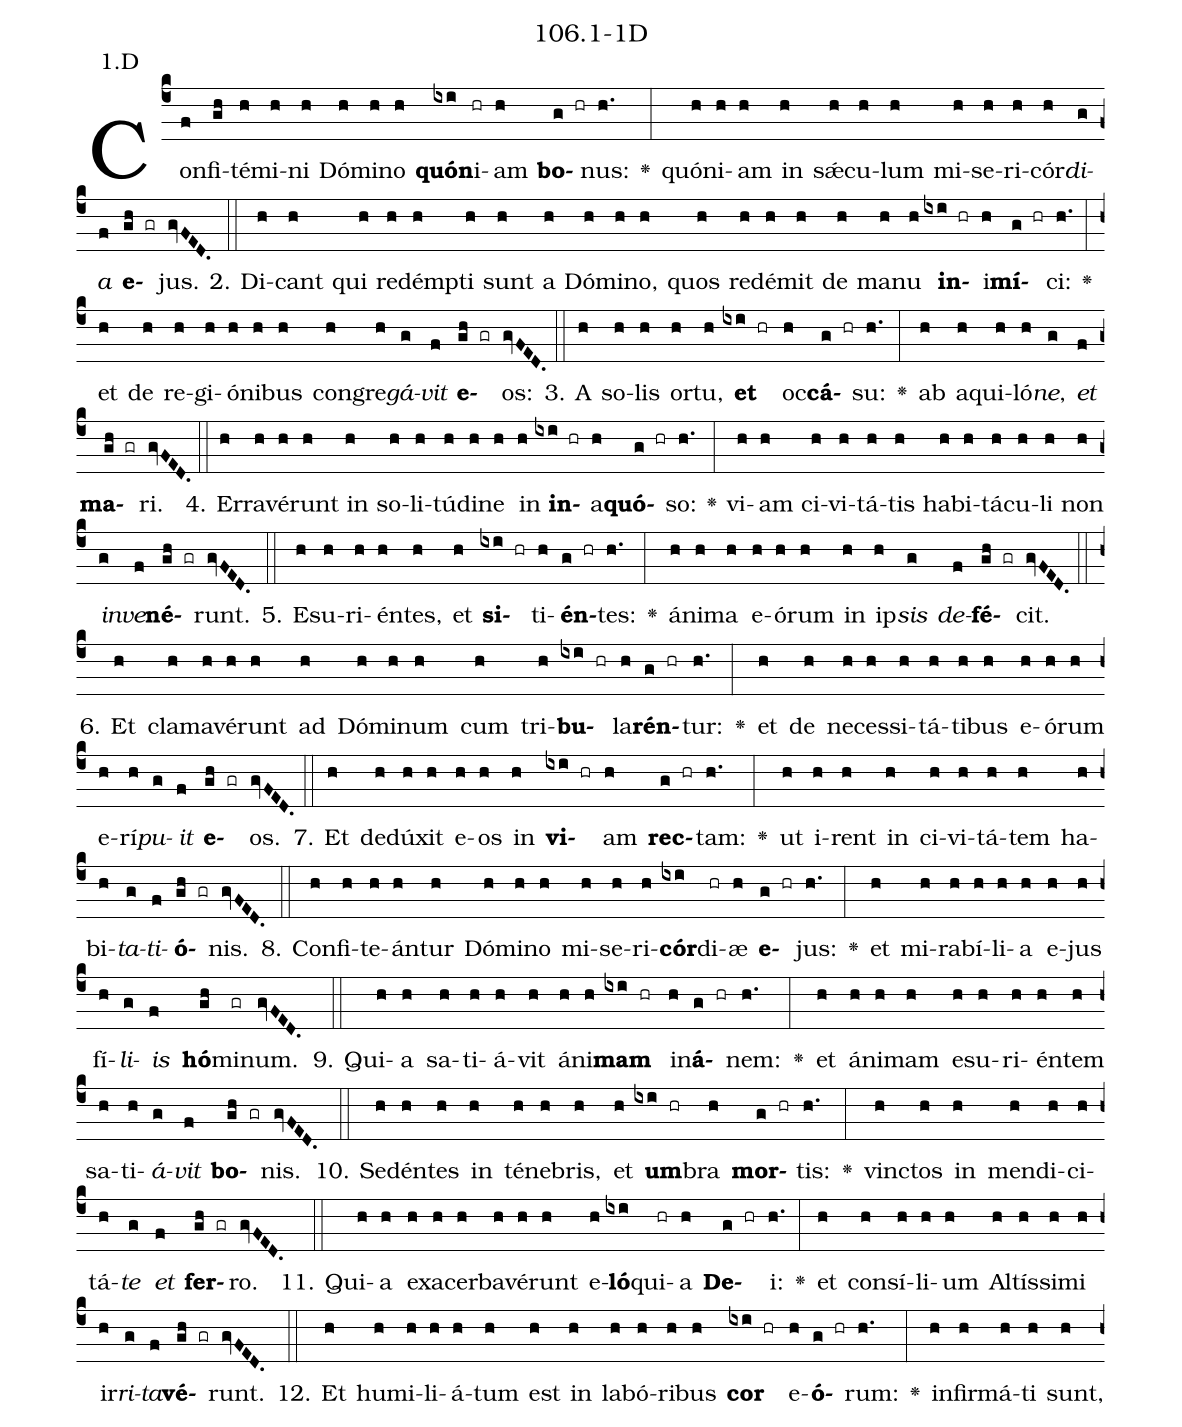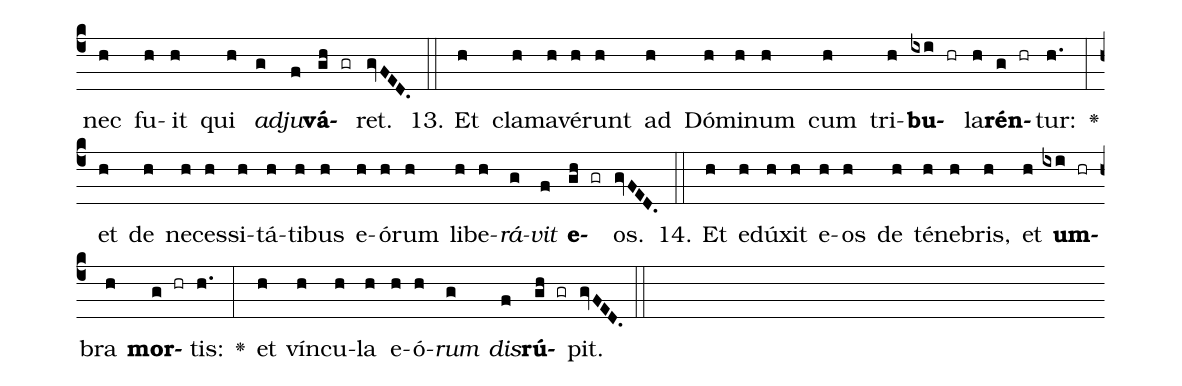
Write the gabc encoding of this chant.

name: 106.1-1D;
annotation: 1.D;
%%
(c4)Con(f)fi(gh)té(h)mi(h)ni(h) Dó(h)mi(h)no(h) <b>quón</b>(ixi)i(hr)am(h) <b>bo</b>(g hr)nus:(h.) <v>\greheightstar</v>(:) quón(h)i(h)am(h) in(h) sǽ(h)cu(h)lum(h) mi(h)se(h)ri(h)cór(h)<i>di</i>(g)<i>a</i>(f) <b>e</b>(gh gr)jus.(gvFED.) (::)
2. Di(h)cant(h) qui(h) red(h)émp(h)ti(h) sunt(h) a(h) Dó(h)mi(h)no,(h) quos(h) red(h)é(h)mit(h) de(h) ma(h)nu(h) <b>in</b>(ixi hr)i(h)<b>mí</b>(g hr)ci:(h.) <v>\greheightstar</v>(:) et(h) de(h) re(h)gi(h)ó(h)ni(h)bus(h) con(h)gre(h)<i>gá</i>(g)<i>vit</i>(f) <b>e</b>(gh gr)os:(gvFED.) (::)
3. A(h) so(h)lis(h) or(h)tu,(h) <b>et</b>(ixi hr) oc(h)<b>cá</b>(g hr)su:(h.) <v>\greheightstar</v>(:) ab(h) a(h)qui(h)ló(h)<i>ne</i>,(g) <i>et</i>(f) <b>ma</b>(gh gr)ri.(gvFED.) (::)
4. Er(h)ra(h)vé(h)runt(h) in(h) so(h)li(h)tú(h)di(h)ne(h) in(h) <b>in</b>(ixi hr)a(h)<b>quó</b>(g hr)so:(h.) <v>\greheightstar</v>(:) vi(h)am(h) ci(h)vi(h)tá(h)tis(h) ha(h)bi(h)tá(h)cu(h)li(h) non(h) <i>in</i>(g)<i>ve</i>(f)<b>né</b>(gh gr)runt.(gvFED.) (::)
5. E(h)su(h)ri(h)én(h)tes,(h) et(h) <b>si</b>(ixi hr)ti(h)<b>én</b>(g hr)tes:(h.) <v>\greheightstar</v>(:) á(h)ni(h)ma(h) e(h)ó(h)rum(h) in(h) ip(h)<i>sis</i>(g) <i>de</i>(f)<b>fé</b>(gh gr)cit.(gvFED.) (::)
6. Et(h) cla(h)ma(h)vé(h)runt(h) ad(h) Dó(h)mi(h)num(h) cum(h) tri(h)<b>bu</b>(ixi hr)la(h)<b>rén</b>(g hr)tur:(h.) <v>\greheightstar</v>(:) et(h) de(h) ne(h)ces(h)si(h)tá(h)ti(h)bus(h) e(h)ó(h)rum(h) e(h)rí(h)<i>pu</i>(g)<i>it</i>(f) <b>e</b>(gh gr)os.(gvFED.) (::)
7. Et(h) de(h)dú(h)xit(h) e(h)os(h) in(h) <b>vi</b>(ixi hr)am(h) <b>rec</b>(g hr)tam:(h.) <v>\greheightstar</v>(:) ut(h) i(h)rent(h) in(h) ci(h)vi(h)tá(h)tem(h) ha(h)bi(h)<i>ta</i>(g)<i>ti</i>(f)<b>ó</b>(gh gr)nis.(gvFED.) (::)
8. Con(h)fi(h)te(h)án(h)tur(h) Dó(h)mi(h)no(h) mi(h)se(h)ri(h)<b>cór</b>(ixi)di(hr)æ(h) <b>e</b>(g hr)jus:(h.) <v>\greheightstar</v>(:) et(h) mi(h)ra(h)bí(h)li(h)a(h) e(h)jus(h) fí(h)<i>li</i>(g)<i>is</i>(f) <b>hó</b>(gh)mi(gr)num.(gvFED.) (::)
9. Qui(h)a(h) sa(h)ti(h)á(h)vit(h) á(h)ni(h)<b>mam</b>(ixi hr) in(h)<b>á</b>(g hr)nem:(h.) <v>\greheightstar</v>(:) et(h) á(h)ni(h)mam(h) e(h)su(h)ri(h)én(h)tem(h) sa(h)ti(h)<i>á</i>(g)<i>vit</i>(f) <b>bo</b>(gh gr)nis.(gvFED.) (::)
10. Se(h)dén(h)tes(h) in(h) té(h)ne(h)bris,(h) et(h) <b>um</b>(ixi hr)bra(h) <b>mor</b>(g hr)tis:(h.) <v>\greheightstar</v>(:) vinc(h)tos(h) in(h) men(h)di(h)ci(h)tá(h)<i>te</i>(g) <i>et</i>(f) <b>fer</b>(gh gr)ro.(gvFED.) (::)
11. Qui(h)a(h) ex(h)a(h)cer(h)ba(h)vé(h)runt(h) e(h)<b>ló</b>(ixi)qui(hr)a(h) <b>De</b>(g hr)i:(h.) <v>\greheightstar</v>(:) et(h) con(h)sí(h)li(h)um(h) Al(h)tís(h)si(h)mi(h) ir(h)<i>ri</i>(g)<i>ta</i>(f)<b>vé</b>(gh gr)runt.(gvFED.) (::)
12. Et(h) hu(h)mi(h)li(h)á(h)tum(h) est(h) in(h) la(h)bó(h)ri(h)bus(h) <b>cor</b>(ixi hr) e(h)<b>ó</b>(g hr)rum:(h.) <v>\greheightstar</v>(:) in(h)fir(h)má(h)ti(h) sunt,(h) nec(h) fu(h)it(h) qui(h) <i>ad</i>(g)<i>ju</i>(f)<b>vá</b>(gh gr)ret.(gvFED.) (::)
13. Et(h) cla(h)ma(h)vé(h)runt(h) ad(h) Dó(h)mi(h)num(h) cum(h) tri(h)<b>bu</b>(ixi hr)la(h)<b>rén</b>(g hr)tur:(h.) <v>\greheightstar</v>(:) et(h) de(h) ne(h)ces(h)si(h)tá(h)ti(h)bus(h) e(h)ó(h)rum(h) li(h)be(h)<i>rá</i>(g)<i>vit</i>(f) <b>e</b>(gh gr)os.(gvFED.) (::)
14. Et(h) e(h)dú(h)xit(h) e(h)os(h) de(h) té(h)ne(h)bris,(h) et(h) <b>um</b>(ixi hr)bra(h) <b>mor</b>(g hr)tis:(h.) <v>\greheightstar</v>(:) et(h) vín(h)cu(h)la(h) e(h)ó(h)<i>rum</i>(g) <i>dis</i>(f)<b>rú</b>(gh gr)pit.(gvFED.) (::)
